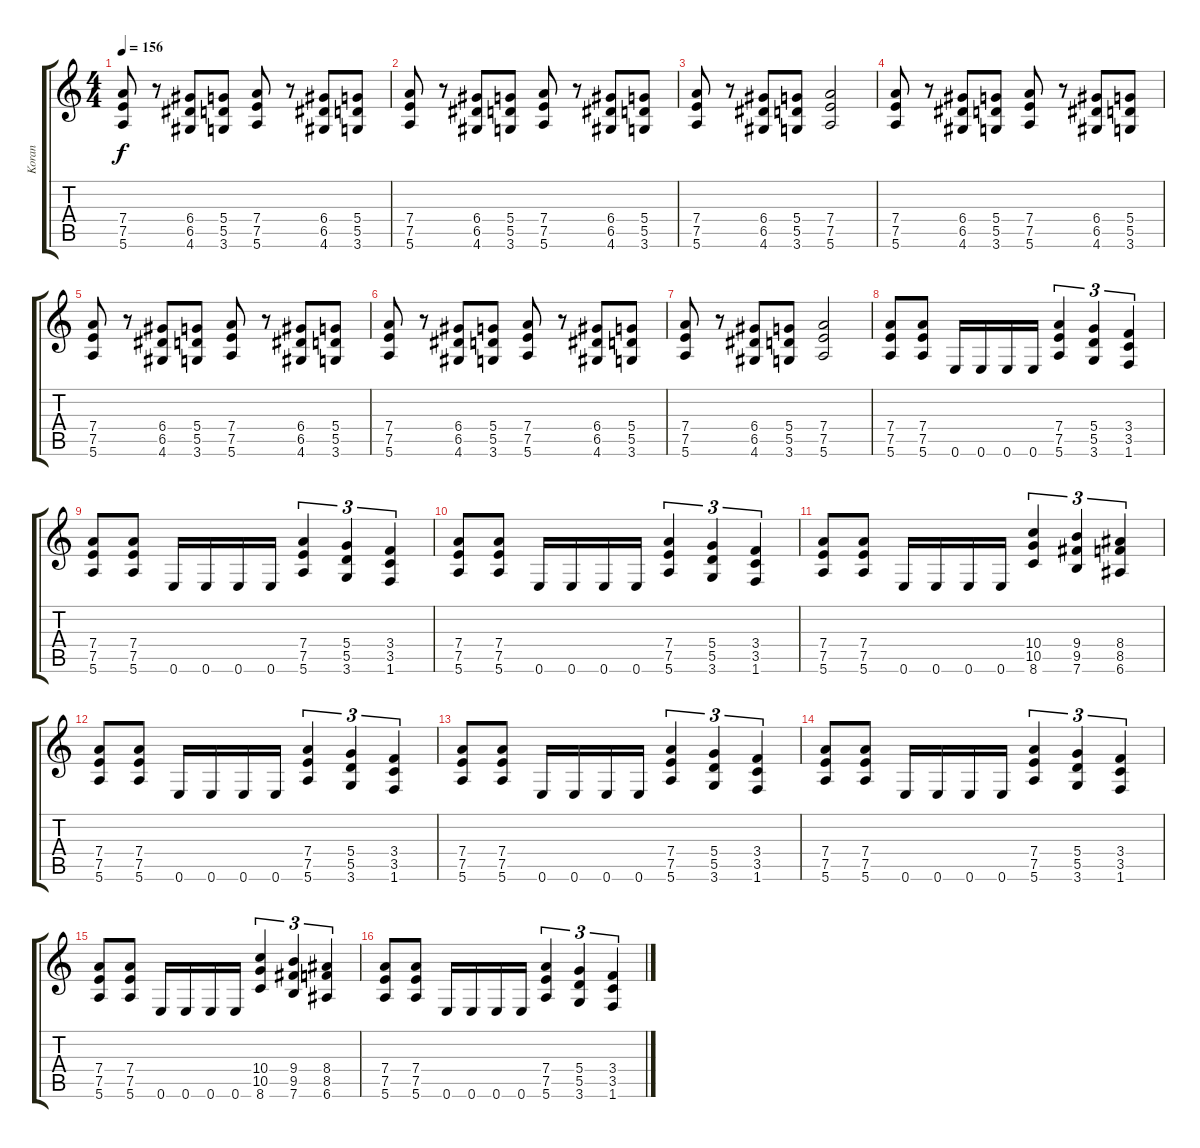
\track ("Koran" "Koran") {instrument distortionguitar}
\staff {score tabs}
\tuning (E4 B3 G3 D3 A2 E2) {hide}
\ts (4 4)
\tempo 156
\clef g2
\ks c
(7.4 7.5 5.6).8{dy f} r.8 (6.4 6.5 4.6).8 (5.4 5.5 3.6).8 (7.4 7.5 5.6).8 r.8 (6.4 6.5 4.6).8 (5.4 5.5 3.6).8 |
(7.4 7.5 5.6).8 r.8 (6.4 6.5 4.6).8 (5.4 5.5 3.6).8 (7.4 7.5 5.6).8 r.8 (6.4 6.5 4.6).8 (5.4 5.5 3.6).8 |
(7.4 7.5 5.6).8 r.8 (6.4 6.5 4.6).8 (5.4 5.5 3.6).8 (7.4 7.5 5.6).2 |
(7.4 7.5 5.6).8 r.8 (6.4 6.5 4.6).8 (5.4 5.5 3.6).8 (7.4 7.5 5.6).8 r.8 (6.4 6.5 4.6).8 (5.4 5.5 3.6).8 |
(7.4 7.5 5.6).8 r.8 (6.4 6.5 4.6).8 (5.4 5.5 3.6).8 (7.4 7.5 5.6).8 r.8 (6.4 6.5 4.6).8 (5.4 5.5 3.6).8 |
(7.4 7.5 5.6).8 r.8 (6.4 6.5 4.6).8 (5.4 5.5 3.6).8 (7.4 7.5 5.6).8 r.8 (6.4 6.5 4.6).8 (5.4 5.5 3.6).8 |
(7.4 7.5 5.6).8 r.8 (6.4 6.5 4.6).8 (5.4 5.5 3.6).8 (7.4 7.5 5.6).2 |
(7.4 7.5 5.6).8 (7.4 7.5 5.6).8 0.6.16 0.6.16 0.6.16 0.6.16 (7.4 7.5 5.6).4{tu (3 2)} (5.4 5.5 3.6).4{tu (3 2)} (3.4 3.5 1.6).4{tu (3 2)} |
(7.4 7.5 5.6).8 (7.4 7.5 5.6).8 0.6.16 0.6.16 0.6.16 0.6.16 (7.4 7.5 5.6).4{tu (3 2)} (5.4 5.5 3.6).4{tu (3 2)} (3.4 3.5 1.6).4{tu (3 2)} |
(7.4 7.5 5.6).8 (7.4 7.5 5.6).8 0.6.16 0.6.16 0.6.16 0.6.16 (7.4 7.5 5.6).4{tu (3 2)} (5.4 5.5 3.6).4{tu (3 2)} (3.4 3.5 1.6).4{tu (3 2)} |
(7.4 7.5 5.6).8 (7.4 7.5 5.6).8 0.6.16 0.6.16 0.6.16 0.6.16 (10.4 10.5 8.6).4{tu (3 2)} (9.4 9.5 7.6).4{tu (3 2)} (8.4 8.5 6.6).4{tu (3 2)} |
(7.4 7.5 5.6).8 (7.4 7.5 5.6).8 0.6.16 0.6.16 0.6.16 0.6.16 (7.4 7.5 5.6).4{tu (3 2)} (5.4 5.5 3.6).4{tu (3 2)} (3.4 3.5 1.6).4{tu (3 2)} |
(7.4 7.5 5.6).8 (7.4 7.5 5.6).8 0.6.16 0.6.16 0.6.16 0.6.16 (7.4 7.5 5.6).4{tu (3 2)} (5.4 5.5 3.6).4{tu (3 2)} (3.4 3.5 1.6).4{tu (3 2)} |
(7.4 7.5 5.6).8 (7.4 7.5 5.6).8 0.6.16 0.6.16 0.6.16 0.6.16 (7.4 7.5 5.6).4{tu (3 2)} (5.4 5.5 3.6).4{tu (3 2)} (3.4 3.5 1.6).4{tu (3 2)} |
(7.4 7.5 5.6).8 (7.4 7.5 5.6).8 0.6.16 0.6.16 0.6.16 0.6.16 (10.4 10.5 8.6).4{tu (3 2)} (9.4 9.5 7.6).4{tu (3 2)} (8.4 8.5 6.6).4{tu (3 2)} |
(7.4 7.5 5.6).8 (7.4 7.5 5.6).8 0.6.16 0.6.16 0.6.16 0.6.16 (7.4 7.5 5.6).4{tu (3 2)} (5.4 5.5 3.6).4{tu (3 2)} (3.4 3.5 1.6).4{tu (3 2)}
